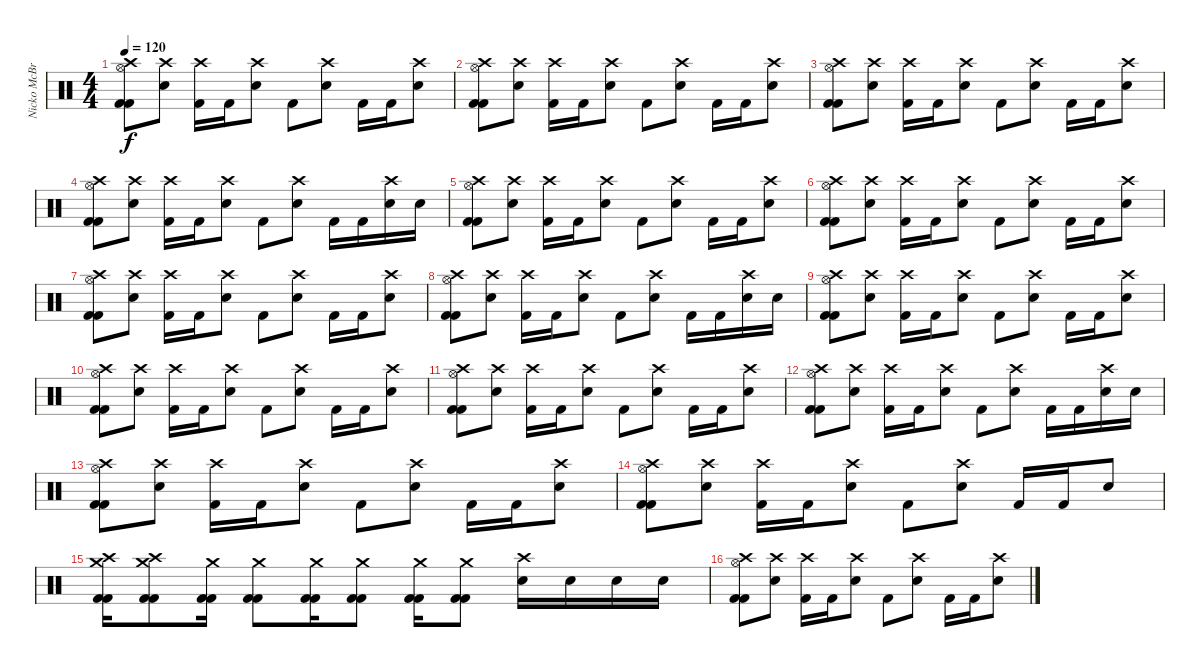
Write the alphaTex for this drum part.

\track ("Nicko McBrain" "Nicko McBr") {instrument percussion}
\staff {score}
\articulation defaults
\ts (4 4)
\tempo 120
\clef neutral
\ks c
("Crash high (hit)" "Hi-Hat (open)" "Kick (hit) 2" "Kick (hit) 2").8{dy f} ("Crash high (hit)" "Snare (hit) 2").8 ("Crash high (hit)" "Kick (hit) 2").16 "Kick (hit) 2".16 ("Crash high (hit)" "Snare (hit) 2").8 "Kick (hit) 2".8 ("Crash high (hit)" "Snare (hit) 2").8 "Kick (hit) 2".16 "Kick (hit) 2".16 ("Crash high (hit)" "Snare (hit) 2").8 |
("Crash high (hit)" "Hi-Hat (open)" "Kick (hit) 2" "Kick (hit) 2").8 ("Crash high (hit)" "Snare (hit) 2").8 ("Crash high (hit)" "Kick (hit) 2").16 "Kick (hit) 2".16 ("Crash high (hit)" "Snare (hit) 2").8 "Kick (hit) 2".8 ("Crash high (hit)" "Snare (hit) 2").8 "Kick (hit) 2".16 "Kick (hit) 2".16 ("Crash high (hit)" "Snare (hit) 2").8 |
("Crash high (hit)" "Hi-Hat (open)" "Kick (hit) 2" "Kick (hit) 2").8 ("Crash high (hit)" "Snare (hit) 2").8 ("Crash high (hit)" "Kick (hit) 2").16 "Kick (hit) 2".16 ("Crash high (hit)" "Snare (hit) 2").8 "Kick (hit) 2".8 ("Crash high (hit)" "Snare (hit) 2").8 "Kick (hit) 2".16 "Kick (hit) 2".16 ("Crash high (hit)" "Snare (hit) 2").8 |
("Crash high (hit)" "Hi-Hat (open)" "Kick (hit) 2" "Kick (hit) 2").8 ("Crash high (hit)" "Snare (hit) 2").8 ("Crash high (hit)" "Kick (hit) 2").16 "Kick (hit) 2".16 ("Crash high (hit)" "Snare (hit) 2").8 "Kick (hit) 2".8 ("Crash high (hit)" "Snare (hit) 2").8 "Kick (hit) 2".16 "Kick (hit) 2".16 ("Crash high (hit)" "Snare (hit) 2").16 "Snare (hit) 2".16 |
("Crash high (hit)" "Hi-Hat (open)" "Kick (hit) 2" "Kick (hit) 2").8 ("Crash high (hit)" "Snare (hit) 2").8 ("Crash high (hit)" "Kick (hit) 2").16 "Kick (hit) 2".16 ("Crash high (hit)" "Snare (hit) 2").8 "Kick (hit) 2".8 ("Crash high (hit)" "Snare (hit) 2").8 "Kick (hit) 2".16 "Kick (hit) 2".16 ("Crash high (hit)" "Snare (hit) 2").8 |
("Crash high (hit)" "Hi-Hat (open)" "Kick (hit) 2" "Kick (hit) 2").8 ("Crash high (hit)" "Snare (hit) 2").8 ("Crash high (hit)" "Kick (hit) 2").16 "Kick (hit) 2".16 ("Crash high (hit)" "Snare (hit) 2").8 "Kick (hit) 2".8 ("Crash high (hit)" "Snare (hit) 2").8 "Kick (hit) 2".16 "Kick (hit) 2".16 ("Crash high (hit)" "Snare (hit) 2").8 |
("Crash high (hit)" "Hi-Hat (open)" "Kick (hit) 2" "Kick (hit) 2").8 ("Crash high (hit)" "Snare (hit) 2").8 ("Crash high (hit)" "Kick (hit) 2").16 "Kick (hit) 2".16 ("Crash high (hit)" "Snare (hit) 2").8 "Kick (hit) 2".8 ("Crash high (hit)" "Snare (hit) 2").8 "Kick (hit) 2".16 "Kick (hit) 2".16 ("Crash high (hit)" "Snare (hit) 2").8 |
("Crash high (hit)" "Hi-Hat (open)" "Kick (hit) 2" "Kick (hit) 2").8 ("Crash high (hit)" "Snare (hit) 2").8 ("Crash high (hit)" "Kick (hit) 2").16 "Kick (hit) 2".16 ("Crash high (hit)" "Snare (hit) 2").8 "Kick (hit) 2".8 ("Crash high (hit)" "Snare (hit) 2").8 "Kick (hit) 2".16 "Kick (hit) 2".16 ("Crash high (hit)" "Snare (hit) 2").16 "Snare (hit) 2".16 |
("Crash high (hit)" "Hi-Hat (open)" "Kick (hit) 2" "Kick (hit) 2").8 ("Crash high (hit)" "Snare (hit) 2").8 ("Crash high (hit)" "Kick (hit) 2").16 "Kick (hit) 2".16 ("Crash high (hit)" "Snare (hit) 2").8 "Kick (hit) 2".8 ("Crash high (hit)" "Snare (hit) 2").8 "Kick (hit) 2".16 "Kick (hit) 2".16 ("Crash high (hit)" "Snare (hit) 2").8 |
("Crash high (hit)" "Hi-Hat (open)" "Kick (hit) 2" "Kick (hit) 2").8 ("Crash high (hit)" "Snare (hit) 2").8 ("Crash high (hit)" "Kick (hit) 2").16 "Kick (hit) 2".16 ("Crash high (hit)" "Snare (hit) 2").8 "Kick (hit) 2".8 ("Crash high (hit)" "Snare (hit) 2").8 "Kick (hit) 2".16 "Kick (hit) 2".16 ("Crash high (hit)" "Snare (hit) 2").8 |
("Crash high (hit)" "Hi-Hat (open)" "Kick (hit) 2" "Kick (hit) 2").8 ("Crash high (hit)" "Snare (hit) 2").8 ("Crash high (hit)" "Kick (hit) 2").16 "Kick (hit) 2".16 ("Crash high (hit)" "Snare (hit) 2").8 "Kick (hit) 2".8 ("Crash high (hit)" "Snare (hit) 2").8 "Kick (hit) 2".16 "Kick (hit) 2".16 ("Crash high (hit)" "Snare (hit) 2").8 |
("Crash high (hit)" "Hi-Hat (open)" "Kick (hit) 2" "Kick (hit) 2").8 ("Crash high (hit)" "Snare (hit) 2").8 ("Crash high (hit)" "Kick (hit) 2").16 "Kick (hit) 2".16 ("Crash high (hit)" "Snare (hit) 2").8 "Kick (hit) 2".8 ("Crash high (hit)" "Snare (hit) 2").8 "Kick (hit) 2".16 "Kick (hit) 2".16 ("Crash high (hit)" "Snare (hit) 2").16 "Snare (hit) 2".16 |
("Crash high (hit)" "Hi-Hat (open)" "Kick (hit) 2" "Kick (hit) 2").8 ("Crash high (hit)" "Snare (hit) 2").8 ("Crash high (hit)" "Kick (hit) 2").16 "Kick (hit) 2".16 ("Crash high (hit)" "Snare (hit) 2").8 "Kick (hit) 2".8 ("Crash high (hit)" "Snare (hit) 2").8 "Kick (hit) 2".16 "Kick (hit) 2".16 ("Crash high (hit)" "Snare (hit) 2").8 |
("Crash high (hit)" "Hi-Hat (open)" "Kick (hit) 2" "Kick (hit) 2").8 ("Crash high (hit)" "Snare (hit) 2").8 ("Crash high (hit)" "Kick (hit) 2").16 "Kick (hit) 2".16 ("Crash high (hit)" "Snare (hit) 2").8 "Kick (hit) 2".8 ("Crash high (hit)" "Snare (hit) 2").8 "Kick (hit) 2".16 "Kick (hit) 2".16 "Snare (hit) 2".8 |
("Crash medium (hit)" "Crash high (hit)" "Kick (hit) 2" "Kick (hit) 2").16 ("Crash medium (hit)" "Crash high (hit)" "Kick (hit) 2" "Kick (hit) 2").8 ("Crash medium (hit)" "Kick (hit) 2" "Kick (hit) 2").16 ("Crash medium (hit)" "Kick (hit) 2" "Kick (hit) 2").8 ("Crash medium (hit)" "Kick (hit) 2" "Kick (hit) 2").16 ("Crash medium (hit)" "Kick (hit) 2" "Kick (hit) 2").8 ("Crash medium (hit)" "Kick (hit) 2" "Kick (hit) 2").16 ("Crash medium (hit)" "Kick (hit) 2" "Kick (hit) 2").8 ("Crash high (hit)" "Snare (hit) 2").16 "Snare (hit) 2".16 "Snare (hit) 2".16 "Snare (hit) 2".16 |
("Crash high (hit)" "Hi-Hat (open)" "Kick (hit) 2" "Kick (hit) 2").8 ("Crash high (hit)" "Snare (hit) 2").8 ("Crash high (hit)" "Kick (hit) 2").16 "Kick (hit) 2".16 ("Crash high (hit)" "Snare (hit) 2").8 "Kick (hit) 2".8 ("Crash high (hit)" "Snare (hit) 2").8 "Kick (hit) 2".16 "Kick (hit) 2".16 ("Crash high (hit)" "Snare (hit) 2").8
